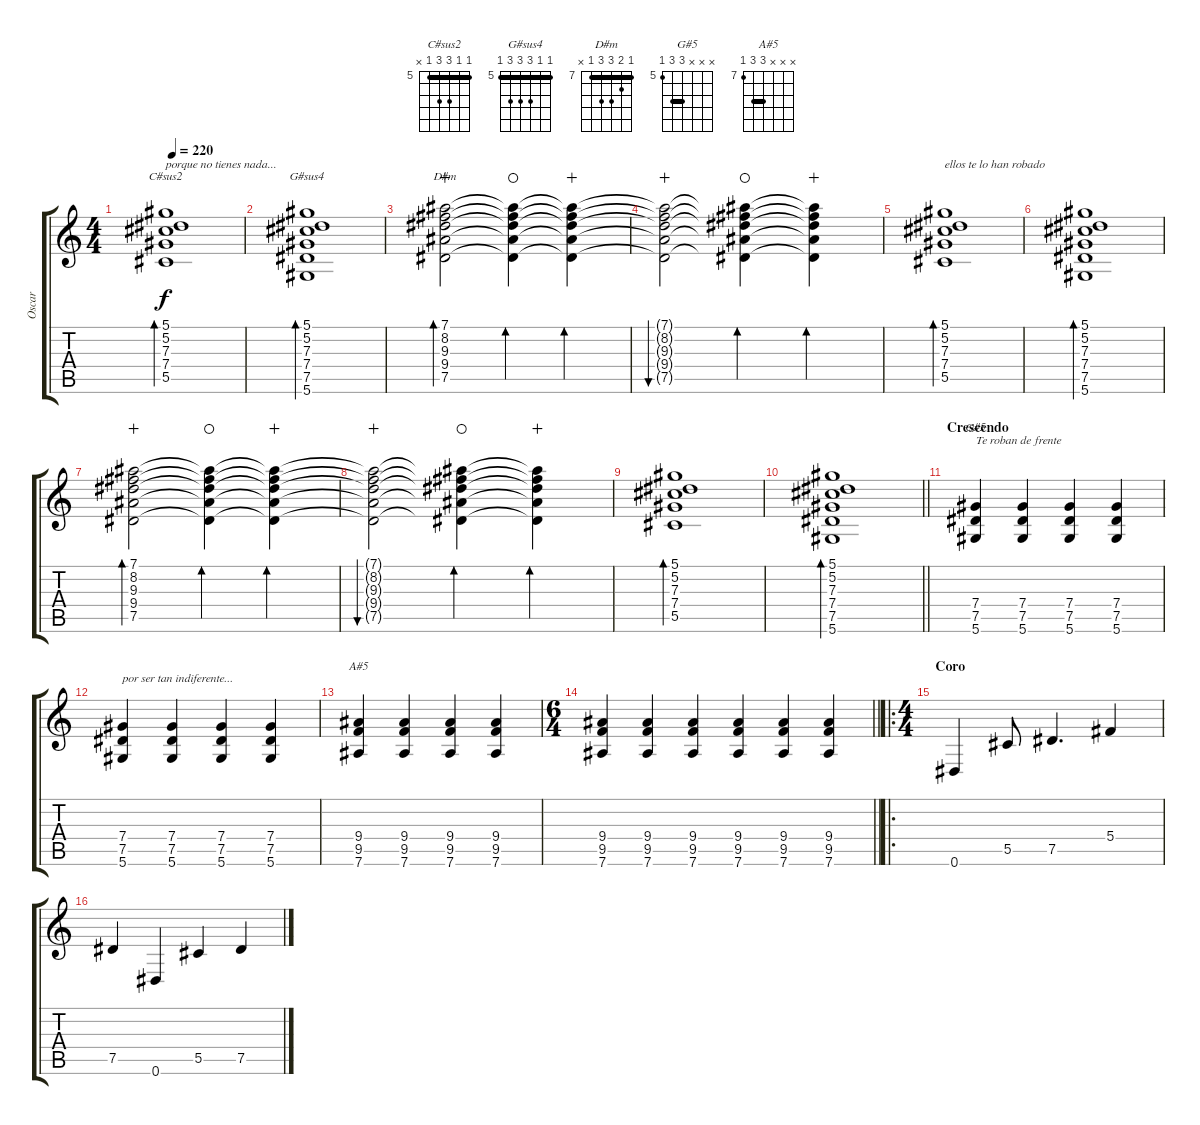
\track ("Oscar" "Oscar") {instrument acousticguitarsteel}
\staff {score tabs}
\tuning (Eb4 Bb3 Gb3 Db3 Ab2 Eb2) {hide}
\chord ("C#sus2" 5 5 7 7 5 x) {firstfret 5 barre 5}
\chord ("G#sus4" 5 5 7 7 7 5) {firstfret 5 barre 5}
\chord ("D#m" 7 8 9 9 7 x) {firstfret 7 barre 7}
\chord ("G#5" x x x 7 7 5) {firstfret 5 barre 7}
\chord ("A#5" x x x 9 9 7) {firstfret 7 barre 9}
\ts (4 4)
\tempo 220
\clef g2
\ks c
(5.1 5.2 7.3 7.4 5.5).1{bd 240 ch "C#sus2" txt "porque no tienes nada..." dy f} |
(5.1 5.2 7.3 7.4 7.5 5.6).1{bd 240 ch "G#sus4"} |
(7.1 8.2 9.3 9.4 7.5).2{bd 240 ch "D#m" wahc} (7.1{t} 8.2{t} 9.3{t} 9.4{t} 7.5{t}).4{bd 240 waho} (7.1{t} 8.2{t} 9.3{t} 9.4{t} 7.5{t}).4{bd 240 wahc} |
(7.1{t} 8.2{t} 9.3{t} 9.4{t} 7.5{t}).2{bu 240 wahc} (7.1{t} 8.2{t} 9.3{t} 9.4{t} 7.5{t}).4{bd 240 waho} (7.1{t} 8.2{t} 9.3{t} 9.4{t} 7.5{t}).4{bd 240 wahc} |
(5.1 5.2 7.3 7.4 5.5).1{bd 240 txt "ellos te lo han robado"} |
(5.1 5.2 7.3 7.4 7.5 5.6).1{bd 240} |
(7.1 8.2 9.3 9.4 7.5).2{bd 240 wahc} (7.1{t} 8.2{t} 9.3{t} 9.4{t} 7.5{t}).4{bd 240 waho} (7.1{t} 8.2{t} 9.3{t} 9.4{t} 7.5{t}).4{bd 240 wahc} |
(7.1{t} 8.2{t} 9.3{t} 9.4{t} 7.5{t}).2{bu 240 wahc} (7.1{t} 8.2{t} 9.3{t} 9.4{t} 7.5{t}).4{bd 240 waho} (7.1{t} 8.2{t} 9.3{t} 9.4{t} 7.5{t}).4{bd 240 wahc} |
(5.1 5.2 7.3 7.4 5.5).1{bd 240} |
\barLineRight lightlight
(5.1 5.2 7.3 7.4 7.5 5.6).1{bd 240} |
\section ("" "Crescendo")
(7.4 7.5 5.6).4{ch "G#5" txt "Te roban de frente "} (7.4 7.5 5.6).4 (7.4 7.5 5.6).4 (7.4 7.5 5.6).4 |
(7.4 7.5 5.6).4{txt "por ser tan indiferente..."} (7.4 7.5 5.6).4 (7.4 7.5 5.6).4 (7.4 7.5 5.6).4 |
(9.4 9.5 7.6).4{ch "A#5"} (9.4 9.5 7.6).4 (9.4 9.5 7.6).4 (9.4 9.5 7.6).4 |
\ts (6 4)
\barLineRight lightlight
(9.4 9.5 7.6).4 (9.4 9.5 7.6).4 (9.4 9.5 7.6).4 (9.4 9.5 7.6).4 (9.4 9.5 7.6).4 (9.4 9.5 7.6).4 |
\ro
\ts (4 4)
\section ("" "Coro")
0.6.4 5.5.8 7.5.4{d} 5.4.4 |
7.5.4 0.6.4 5.5.4 7.5.4
